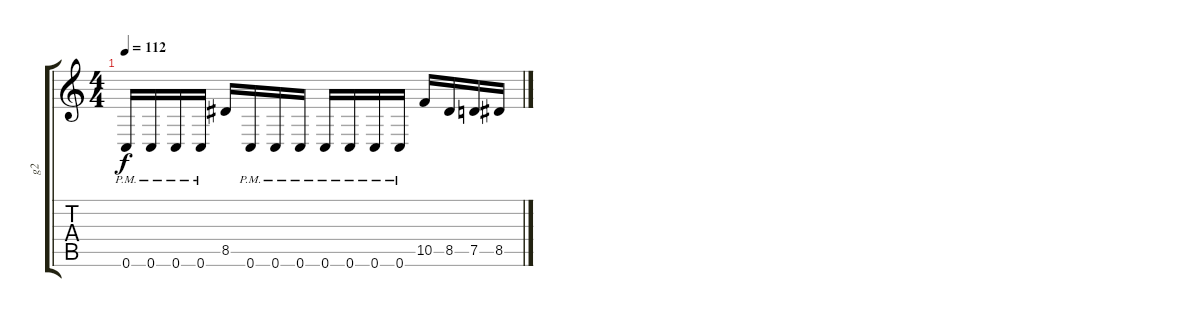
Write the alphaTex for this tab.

\track ("g2" "g2") {instrument distortionguitar}
\staff {score tabs}
\tuning (D4 A3 F3 C3 G2 C2) {hide}
\ts (4 4)
\tempo 112
\clef g2
\ks c
0.6{pm}.16{dy f} 0.6{pm}.16 0.6{pm}.16 0.6{pm}.16 8.5.16 0.6{pm}.16 0.6{pm}.16 0.6{pm}.16 0.6{pm}.16 0.6{pm}.16 0.6{pm}.16 0.6{pm}.16 10.5.16 8.5.16 7.5.16 8.5.16
